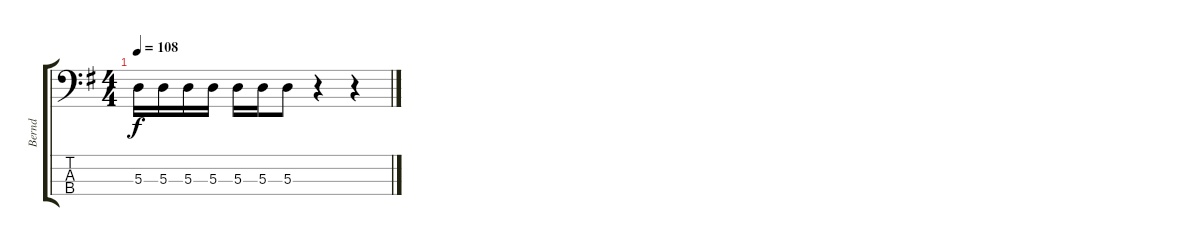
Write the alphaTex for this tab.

\track ("Bernd" "Bernd") {instrument electricbassfinger}
\staff {score tabs}
\tuning (G2 D2 A1 E1) {hide}
\ts (4 4)
\tempo 108
\clef f4
\ks g
5.3.16{dy f} 5.3.16 5.3.16 5.3.16 5.3.16 5.3.16 5.3.8 r.4 r.4
